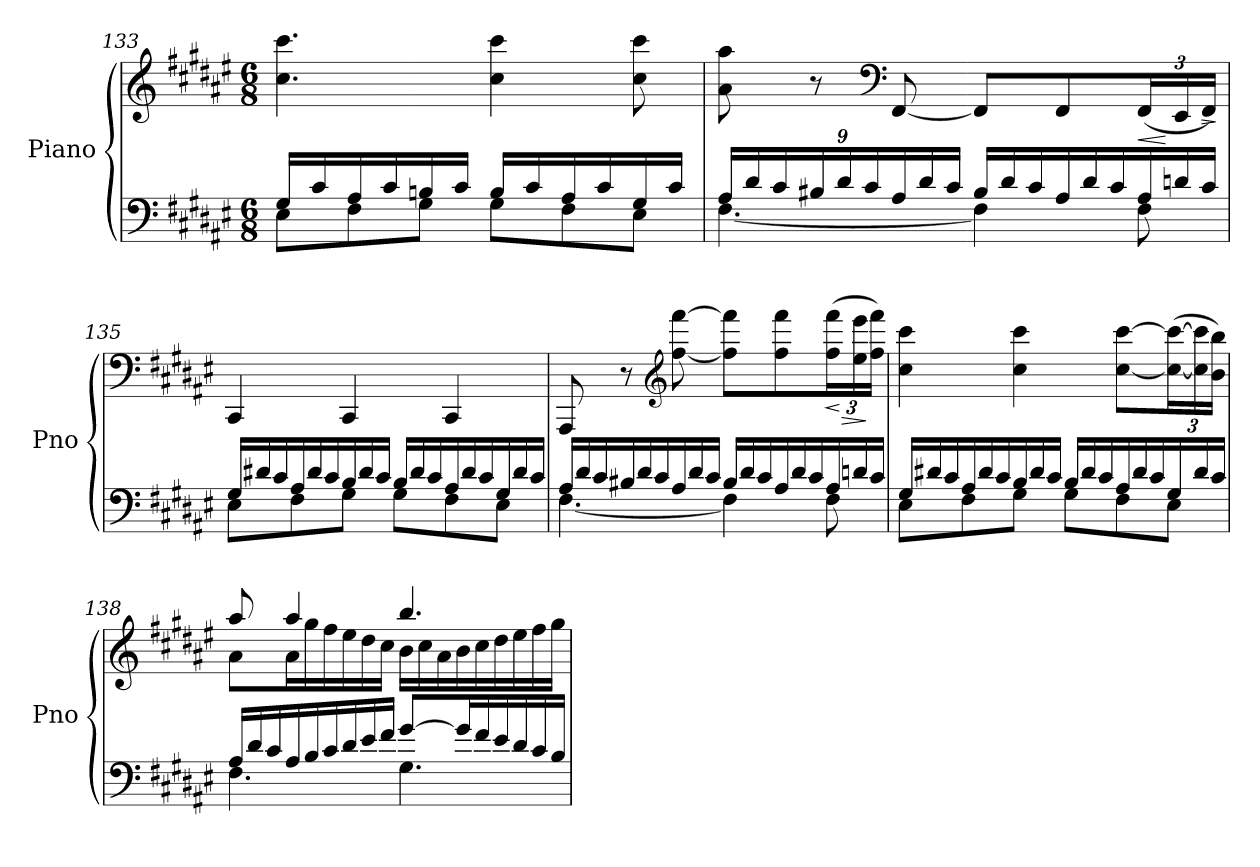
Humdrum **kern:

**kern	**kern	**dynam
*part1	*part1	*part1
*staff2	*staff1	*staff1/2
*I"Piano	*	*
*I'Pno	*	*
*clefF4	*clefG2	*
*k[f#c#g#d#a#e#]	*k[f#c#g#d#a#e#]	*
*M6/8	*M6/8	*
=133	=133	=133
*^	*	*
16G#/LL	8E#\L	4.cc#\ 4.ccc#\	.
16c#/	.	.	.
16A#/	8F#\	.	.
16c#/	.	.	.
16Bn/	8G#\J	.	.
16c#/JJ	.	.	.
16B/LL	8G#\L	4cc#\ 4ccc#\	.
16c#/	.	.	.
16A#/	8F#\	.	.
16c#/	.	.	.
16G#/	8E#\J	8cc#\ 8ccc#\	.
16c#/JJ	.	.	.
!!LO:LB:g=z
=134	=134	=134	=134
*Xbrackettup	*	*	*
24A#/LL	[4.F#\	8a#\ 8aa#\	.
24d#/	.	.	.
24c#/	.	.	.
*Xtuplet	*	*	*
24B#X/	.	8r	.
24d#/	.	.	.
24c#/	.	.	.
*	*	*clefF4	*
24A#/	.	[8FF#/	.
24d#/	.	.	.
24c#/JJ	.	.	.
24B#/LL	4F#\]	8FF#/L]	.
24d#/	.	.	.
24c#/	.	.	.
24A#/	.	8FF#/	.
24d#/	.	.	.
24c#/	.	.	.
*	*	*Xbrackettup	*
!	!	!	!LO:HP:b
24A#/	8F#\	(>24FF#/L	<
24dn/	.	24EE#/	[
!	!	!	!LO:HP:b
24c#/JJ	.	24FF#/JJ)	>
*v	*v	*	*
.	.	]
=135	=135	=135
*^	*	*
24G#/LL	8E#\L	4CC#/	.
24d#X/	.	.	.
24c#/	.	.	.
24A#/	8F#\	.	.
24d#/	.	.	.
24c#/	.	.	.
24B/	8G#\J	4CC#/	.
24d#/	.	.	.
24c#/JJ	.	.	.
24B/LL	8G#\L	.	.
24d#/	.	.	.
24c#/	.	.	.
24A#/	8F#\	4CC#/	.
24d#/	.	.	.
24c#/	.	.	.
24G#/	8E#\J	.	.
24d#/	.	.	.
24c#/JJ	.	.	.
!!LO:LB:g=z
=136	=136	=136	=136
24A#/LL	[4.F#\	8AAA#/	.
24d#/	.	.	.
24c#/	.	.	.
24B#X/	.	8r	.
24d#/	.	.	.
24c#/	.	.	.
*	*	*clefG2	*
24A#/	.	[8ff#\ [8fff#\	.
24d#/	.	.	.
24c#/JJ	.	.	.
24B#/LL	4F#\]	8ff#\] 8fff#\]L	.
24d#/	.	.	.
24c#/	.	.	.
24A#/	.	8ff#\ 8fff#\	.
24d#/	.	.	.
24c#/	.	.	.
!	!	!	!LO:HP:b
24A#/	8F#\	(24ff#\ 24fff#\L	<
!	!	!	!LO:HP:n=1:b
24dn/	.	24ee#\ 24eee#\	[ >
24c#/JJ	.	24ff#\ 24fff#\JJ)	]
=137	=137	=137	=137
24G#/LL	8E#\L	4cc#\ 4ccc#\	.
24d#X/	.	.	.
24c#/	.	.	.
24A#/	8F#\	.	.
24d#/	.	.	.
24c#/	.	.	.
24B/	8G#\J	4cc#\ 4ccc#\	.
24d#/	.	.	.
24c#/JJ	.	.	.
24B/LL	8G#\L	.	.
24d#/	.	.	.
24c#/	.	.	.
24A#/	8F#\	[8cc#\ [8ccc#\L	.
24d#/	.	.	.
24c#/	.	.	.
24G#/	8E#\J	(24cc#\_ 24ccc#\_L	.
24d#/	.	24cc#\] 24ccc#\]	.
24c#/JJ	.	24b\ 24bb\JJ)	.
!!LO:LB:g=z
=138	=138	=138	=138
*	*	*^	*
24A#/LL	4.F#\	8aa#/	8a#\L	.
24d#/	.	.	.	.
24c#/	.	.	.	.
*	*	*	*Xtuplet	*
24A#/	.	4aa#/	24a#\L	.
24B/	.	.	24gg#\	.
24c#/	.	.	24ff#\	.
24d#/	.	.	24ee#\	.
24e#/	.	.	24dd#\	.
24f#/JJ	.	.	24cc#\JJ	.
[8g#/L	4.G#\	4.bb/	24b\LL	.
.	.	.	24cc#\	.
.	.	.	24a#\	.
24g#/L]	.	.	24b\	.
24f#/	.	.	24cc#\	.
24e#/	.	.	24dd#\	.
24d#/	.	.	24ee#\	.
24c#/	.	.	24ff#\	.
24B/JJ	.	.	24gg#\JJ	.
*v	*v	*	*	*
*	*v	*v	*
=	=	=
*-	*-	*-
